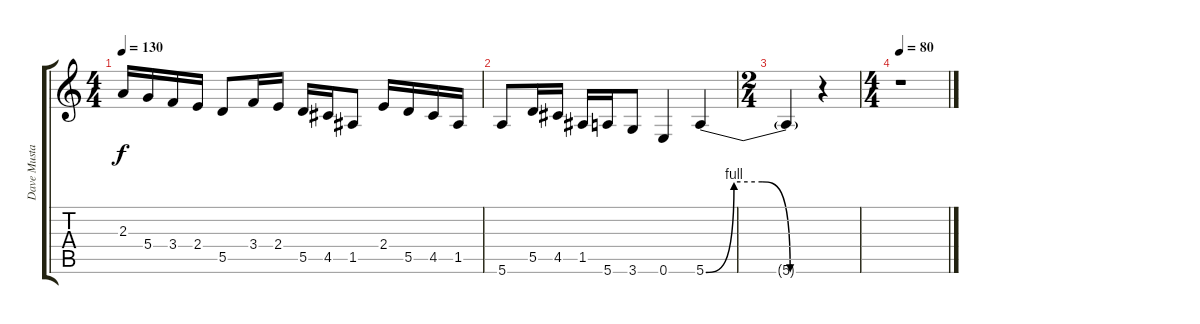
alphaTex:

\track ("Dave Mustaine" "Dave Musta") {instrument distortionguitar}
\staff {score tabs}
\tuning (E4 B3 G3 D3 A2 E2) {hide}
\ts (4 4)
\tempo 130
\clef g2
\ks c
2.3.16{dy f} 5.4.16 3.4.16 2.4.16 5.5.8 3.4.16 2.4.16 5.5.16 4.5.16 1.5.8 2.4.16 5.5.16 4.5.16 1.5.16 |
5.6.8 5.5.16 4.5.16 1.5.16 5.6.16 3.6.8 0.6.4 5.6{be (custom 0 0 15 4 30 4 45 0 60 0)}.4 |
\ts (2 4)
5.6{t}.4 r.4 |
\ts (4 4)
\tempo 80
r.1
